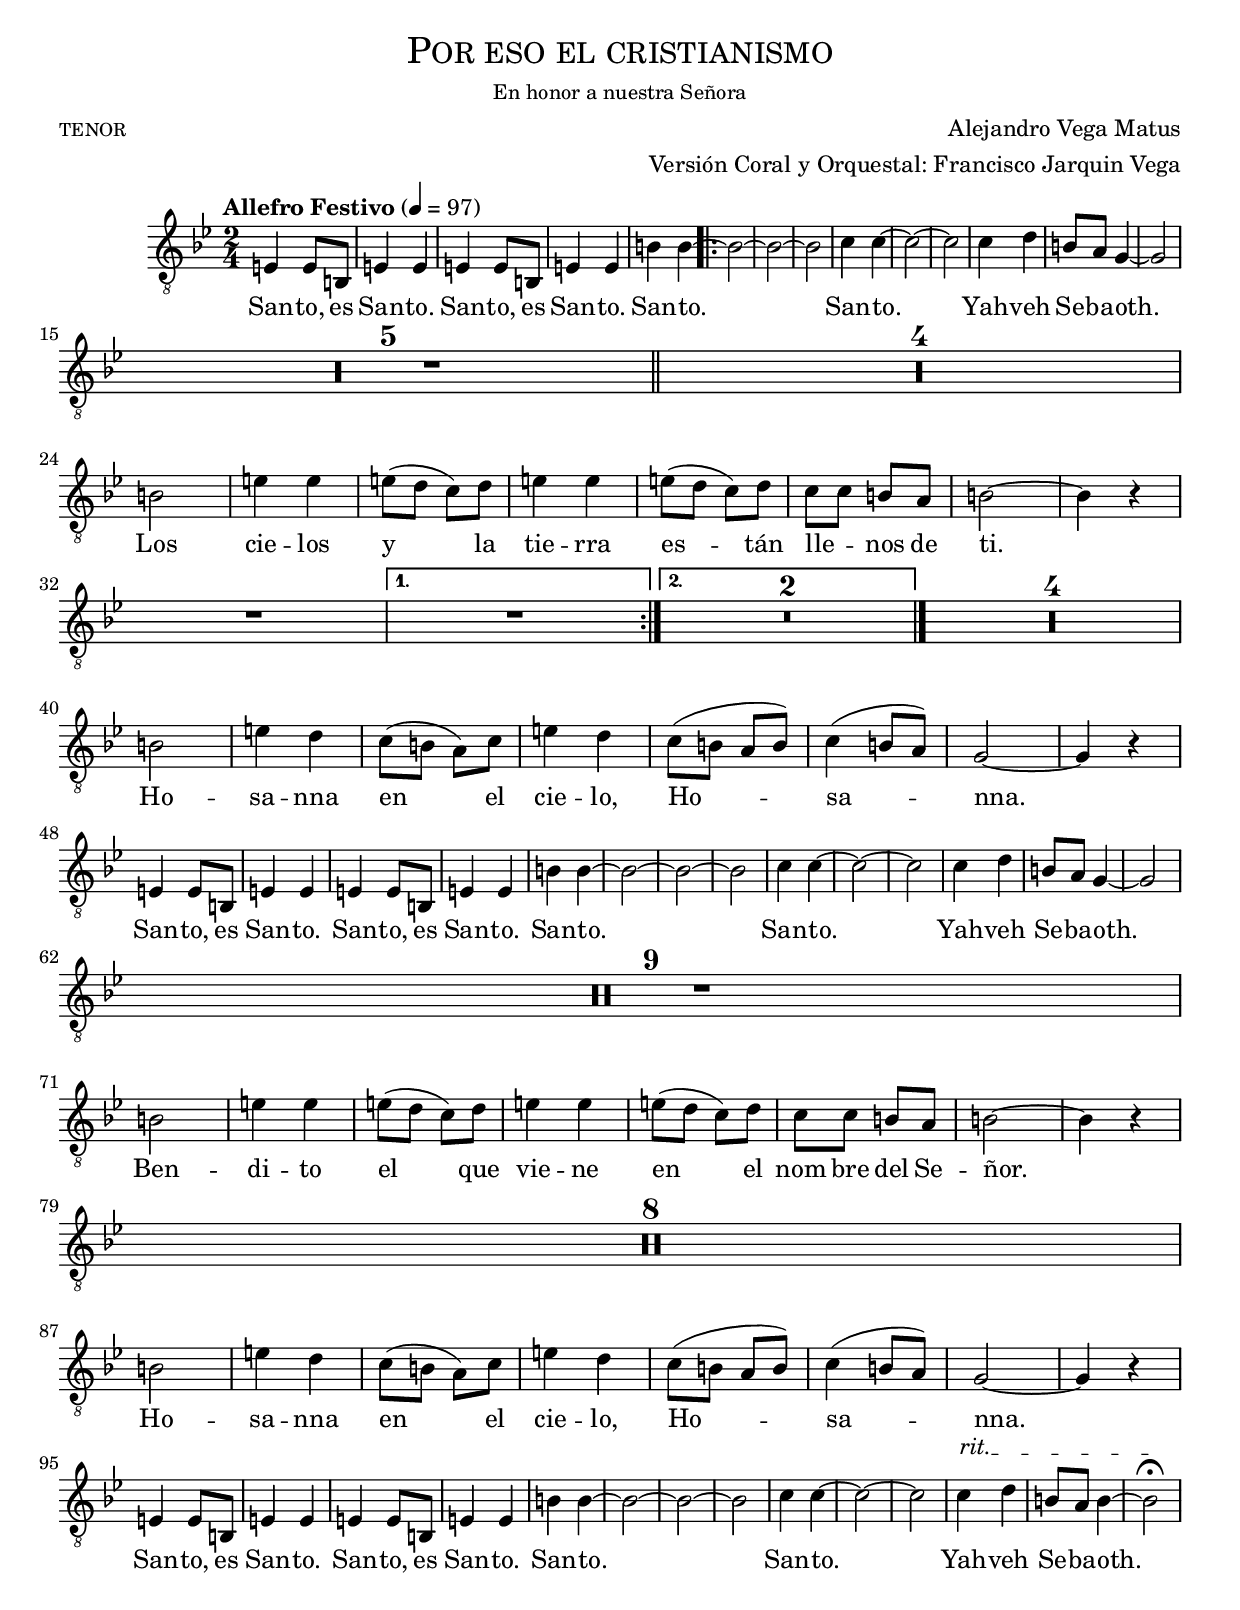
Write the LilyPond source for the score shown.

% Por eso el critianimo - Tenor
% by serachsam

\language "espanol"
\version "2.23.2"

% --- Global parameters
particle = 1
jump = \break
pulse = 4

% --- Includes
title = "Por eso el cristianismo"
subtitle = ""
subsubtitle = "En honor a nuestra Señora"
autor = "Alejandro Vega Matus"
arranger = "Versión Coral y Orquestal: Francisco Jarquin Vega"
other = ""
papper = "letter"
size = 20

global = {
    \tempo "Allefro Festivo" 4 = 97
    \key sol \minor
    \time 2/4

    s2*5
    \repeat volta 2 {
      s2*14
      \bar "||"
      s2*13
      \alternative {
        {s2}
        {s2*2}
      }
    }
    \bar "|."
}

\include "tenor.ily"

% --- Global size
%#(set-global-staff-size 27)

% --- Header
\header {
  title = \markup{\medium \smallCaps \title}
  subtitle = \markup{\medium \subtitle}
  subsubtitle = \markup{\medium \subsubtitle}
  composer = \autor
  poet = \markup{\caps "tenor"}
  arranger = \markup {\right-column { \arranger \other}}
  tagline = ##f
  breakbefore = ##t
}

% --- Music

% --- Harmony

% --- Sheet
\score {
  <<
    \new Staff { <<
      \set Staff.midiInstrument = #"choir aahs"
      %\set Staff.midiMaximumVolume = #1.5
      \new Voice = "tenor" { << \global \tenor >> }
      \new Lyrics \lyricsto "tenor" { \tenor-lyrics }
    >> }
    %\metronome
  >>
  \midi {}
  \layout {}
}

% --- Paper
\paper {
  #(set-default-paper-size "letter")
  page-breaking = #ly:page-turn-breaking
}
